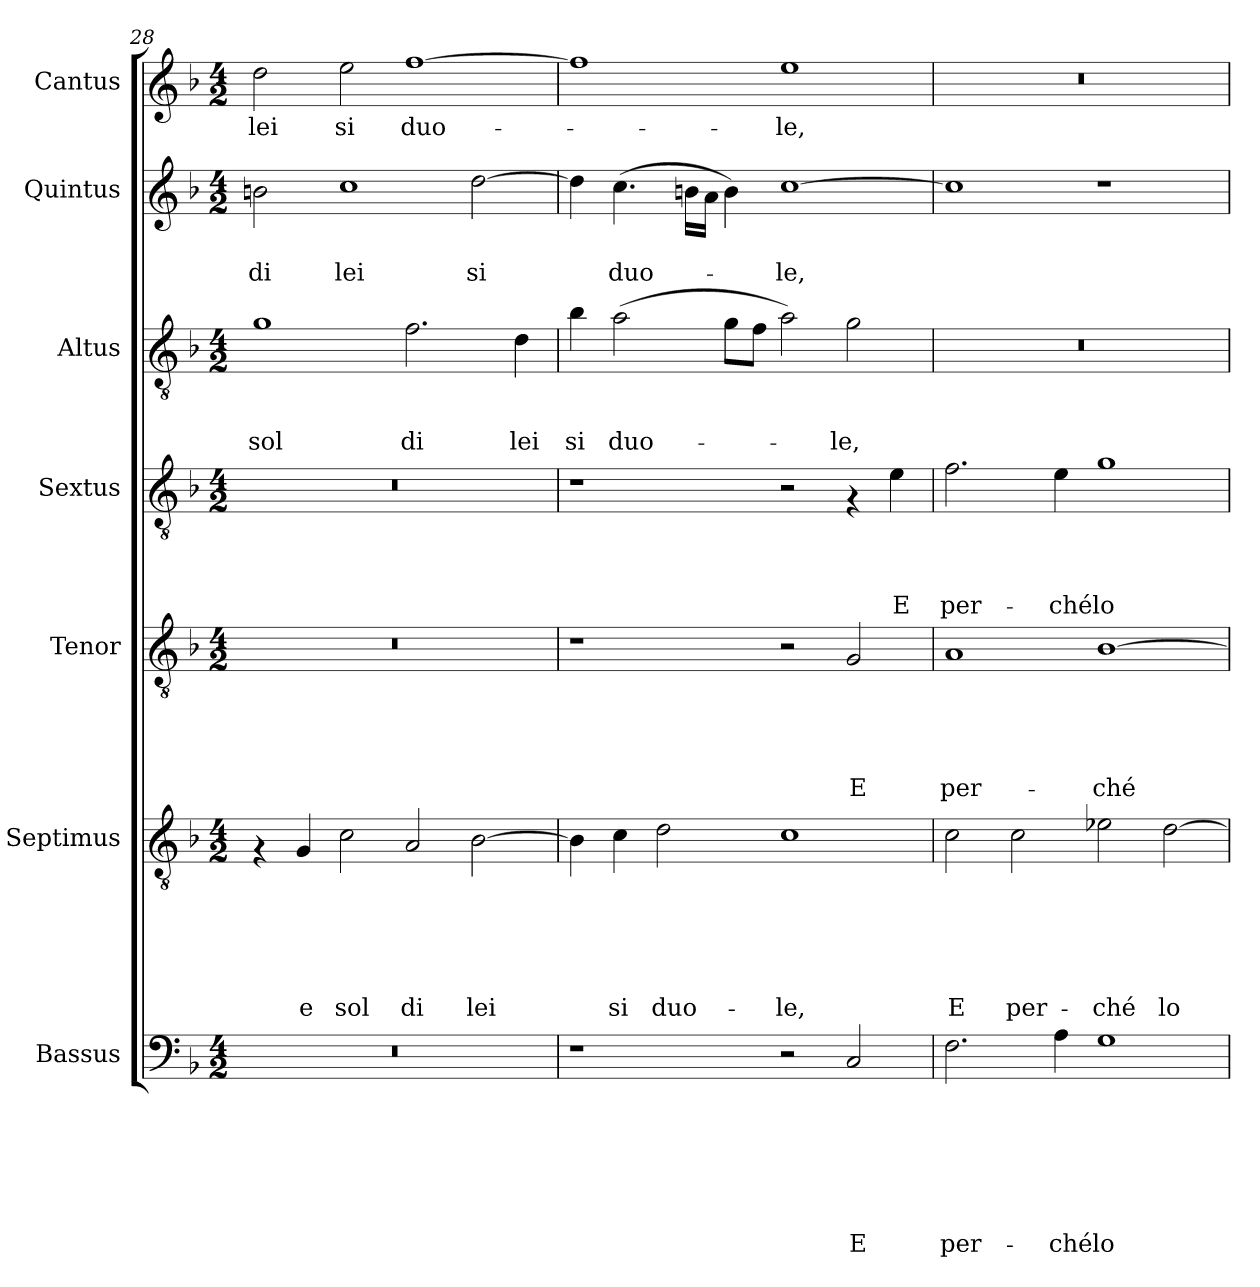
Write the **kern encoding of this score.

**kern	**text	**text	**text	**text	**text	**text	**text	**kern	**text	**text	**text	**text	**text	**text	**kern	**text	**text	**text	**text	**text	**kern	**text	**text	**text	**text	**kern	**text	**text	**text	**kern	**text	**text	**kern	**text
*part7	*part7	*part7	*part7	*part7	*part7	*part7	*part7	*part6	*part6	*part6	*part6	*part6	*part6	*part6	*part5	*part5	*part5	*part5	*part5	*part5	*part4	*part4	*part4	*part4	*part4	*part3	*part3	*part3	*part3	*part2	*part2	*part2	*part1	*part1
*staff7	*staff7	*staff7	*staff7	*staff7	*staff7	*staff7	*staff7	*staff6	*staff6	*staff6	*staff6	*staff6	*staff6	*staff6	*staff5	*staff5	*staff5	*staff5	*staff5	*staff5	*staff4	*staff4	*staff4	*staff4	*staff4	*staff3	*staff3	*staff3	*staff3	*staff2	*staff2	*staff2	*staff1	*staff1
*I"Bassus	*	*	*	*	*	*	*	*I"Septimus	*	*	*	*	*	*	*I"Tenor	*	*	*	*	*	*I"Sextus	*	*	*	*	*I"Altus	*	*	*	*I"Quintus	*	*	*I"Cantus	*
!!LO:PB:g=z
*clefF4	*	*	*	*	*	*	*	*clefGv2	*	*	*	*	*	*	*clefGv2	*	*	*	*	*	*clefGv2	*	*	*	*	*clefGv2	*	*	*	*clefG2	*	*	*clefG2	*
*k[b-]	*	*	*	*	*	*	*	*k[b-]	*	*	*	*	*	*	*k[b-]	*	*	*	*	*	*k[b-]	*	*	*	*	*k[b-]	*	*	*	*k[b-]	*	*	*k[b-]	*
*F:	*	*	*	*	*	*	*	*F:	*	*	*	*	*	*	*F:	*	*	*	*	*	*F:	*	*	*	*	*F:	*	*	*	*F:	*	*	*F:	*
*M4/2	*	*	*	*	*	*	*	*M4/2	*	*	*	*	*	*	*M4/2	*	*	*	*	*	*M4/2	*	*	*	*	*M4/2	*	*	*	*M4/2	*	*	*M4/2	*
=28	=28	=28	=28	=28	=28	=28	=28	=28	=28	=28	=28	=28	=28	=28	=28	=28	=28	=28	=28	=28	=28	=28	=28	=28	=28	=28	=28	=28	=28	=28	=28	=28	=28	=28
!	!	!	!	!	!	!	!	!	!	!	!	!	!	!	!	!	!	!	!	!	!	!	!	!	!	!	!	!	!LO:LY:b	!	!	!LO:LY:b	!	!LO:LY:b
0r	.	.	.	.	.	.	.	4rF	.	.	.	.	.	.	0r	.	.	.	.	.	0r	.	.	.	.	1g	.	.	sol	2bn\	.	di	2dd\	lei
!	!	!	!	!	!	!	!	!	!	!	!	!	!	!LO:LY:b	!	!	!	!	!	!	!	!	!	!	!	!	!	!	!	!	!	!	!	!
.	.	.	.	.	.	.	.	4G/	.	.	.	.	.	e	.	.	.	.	.	.	.	.	.	.	.	.	.	.	.	.	.	.	.	.
!	!	!	!	!	!	!	!	!	!	!	!	!	!	!LO:LY:b	!	!	!	!	!	!	!	!	!	!	!	!	!	!	!	!	!	!LO:LY:b	!	!LO:LY:b
.	.	.	.	.	.	.	.	2c\	.	.	.	.	.	sol	.	.	.	.	.	.	.	.	.	.	.	.	.	.	.	1cc	.	lei	2ee\	si
!	!	!	!	!	!	!	!	!	!	!	!	!	!	!LO:LY:b	!	!	!	!	!	!	!	!	!	!	!	!	!	!	!LO:LY:b	!	!	!	!	!LO:LY:b
.	.	.	.	.	.	.	.	2A/	.	.	.	.	.	di	.	.	.	.	.	.	.	.	.	.	.	2.f\	.	.	di	.	.	.	[>1ff	duo-
!	!	!	!	!	!	!	!	!	!	!	!	!	!	!LO:LY:b	!	!	!	!	!	!	!	!	!	!	!	!	!	!	!	!	!	!LO:LY:b	!	!
.	.	.	.	.	.	.	.	[>2B-\	.	.	.	.	.	lei	.	.	.	.	.	.	.	.	.	.	.	.	.	.	.	[>2dd\	.	si	.	.
!	!	!	!	!	!	!	!	!	!	!	!	!	!	!	!	!	!	!	!	!	!	!	!	!	!	!	!	!	!LO:LY:b	!	!	!	!	!
.	.	.	.	.	.	.	.	.	.	.	.	.	.	.	.	.	.	.	.	.	.	.	.	.	.	4d\	.	.	lei	.	.	.	.	.
=29	=29	=29	=29	=29	=29	=29	=29	=29	=29	=29	=29	=29	=29	=29	=29	=29	=29	=29	=29	=29	=29	=29	=29	=29	=29	=29	=29	=29	=29	=29	=29	=29	=29	=29
!	!	!	!	!	!	!	!	!	!	!	!	!	!	!	!	!	!	!	!	!	!	!	!	!	!	!	!	!	!LO:LY:b	!	!	!	!	!
1r	.	.	.	.	.	.	.	4B-\]	.	.	.	.	.	.	1r	.	.	.	.	.	1r	.	.	.	.	4b-\	.	.	si	4dd\]	.	.	1ff]	.
!	!	!	!	!	!	!	!	!	!	!	!	!	!	!LO:LY:b	!	!	!	!	!	!	!	!	!	!	!	!	!	!	!LO:LY:b	!	!	!LO:LY:b	!	!
.	.	.	.	.	.	.	.	4c\	.	.	.	.	.	si	.	.	.	.	.	.	.	.	.	.	.	(>2a\	.	.	duo-	(>4.cc\	.	duo-	.	.
!	!	!	!	!	!	!	!	!	!	!	!	!	!	!LO:LY:b	!	!	!	!	!	!	!	!	!	!	!	!	!	!	!	!	!	!	!	!
.	.	.	.	.	.	.	.	2d\	.	.	.	.	.	duo-	.	.	.	.	.	.	.	.	.	.	.	.	.	.	.	.	.	.	.	.
.	.	.	.	.	.	.	.	.	.	.	.	.	.	.	.	.	.	.	.	.	.	.	.	.	.	.	.	.	.	16bn\LL	.	.	.	.
.	.	.	.	.	.	.	.	.	.	.	.	.	.	.	.	.	.	.	.	.	.	.	.	.	.	.	.	.	.	16a\JJ	.	.	.	.
.	.	.	.	.	.	.	.	.	.	.	.	.	.	.	.	.	.	.	.	.	.	.	.	.	.	8g\L	.	.	.	4b\)	.	.	.	.
.	.	.	.	.	.	.	.	.	.	.	.	.	.	.	.	.	.	.	.	.	.	.	.	.	.	8f\J	.	.	.	.	.	.	.	.
!	!	!	!	!	!	!	!	!	!	!	!	!	!	!LO:LY:b	!	!	!	!	!	!	!	!	!	!	!	!	!	!	!	!	!	!LO:LY:b	!	!LO:LY:b
2r	.	.	.	.	.	.	.	1c	.	.	.	.	.	-le,	2r	.	.	.	.	.	2r	.	.	.	.	2a\)	.	.	.	[>1cc	.	-le,	1ee	-le,
!	!	!	!	!	!	!	!LO:LY:b	!	!	!	!	!	!	!	!	!	!	!	!	!LO:LY:b	!	!	!	!	!	!	!	!	!LO:LY:b	!	!	!	!	!
2C/	.	.	.	.	.	.	E	.	.	.	.	.	.	.	2G/	.	.	.	.	E	4rF	.	.	.	.	2g\	.	.	-le,	.	.	.	.	.
!	!	!	!	!	!	!	!	!	!	!	!	!	!	!	!	!	!	!	!	!	!	!	!	!	!LO:LY:b	!	!	!	!	!	!	!	!	!
.	.	.	.	.	.	.	.	.	.	.	.	.	.	.	.	.	.	.	.	.	4e\	.	.	.	E	.	.	.	.	.	.	.	.	.
=30	=30	=30	=30	=30	=30	=30	=30	=30	=30	=30	=30	=30	=30	=30	=30	=30	=30	=30	=30	=30	=30	=30	=30	=30	=30	=30	=30	=30	=30	=30	=30	=30	=30	=30
!	!	!	!	!	!	!	!LO:LY:b	!	!	!	!	!	!	!LO:LY:b	!	!	!	!	!	!LO:LY:b	!	!	!	!	!LO:LY:b	!	!	!	!	!	!	!	!	!
2.F\	.	.	.	.	.	.	per-	2c\	.	.	.	.	.	E	1A	.	.	.	.	per-	2.f\	.	.	.	per-	0r	.	.	.	1cc]	.	.	0r	.
!	!	!	!	!	!	!	!	!	!	!	!	!	!	!LO:LY:b	!	!	!	!	!	!	!	!	!	!	!	!	!	!	!	!	!	!	!	!
.	.	.	.	.	.	.	.	2c\	.	.	.	.	.	per-	.	.	.	.	.	.	.	.	.	.	.	.	.	.	.	.	.	.	.	.
!	!	!	!	!	!	!	!LO:LY:b	!	!	!	!	!	!	!	!	!	!	!	!	!	!	!	!	!	!LO:LY:b	!	!	!	!	!	!	!	!	!
4A\	.	.	.	.	.	.	-ché	.	.	.	.	.	.	.	.	.	.	.	.	.	4e\	.	.	.	-ché	.	.	.	.	.	.	.	.	.
!	!	!	!	!	!	!	!LO:LY:b	!	!	!	!	!	!	!LO:LY:b	!	!	!	!	!	!LO:LY:b	!	!	!	!	!LO:LY:b	!	!	!	!	!	!	!	!	!
1G	.	.	.	.	.	.	lo	2e-X\	.	.	.	.	.	-ché	[>1B-	.	.	.	.	-ché	1g	.	.	.	lo	.	.	.	.	1r	.	.	.	.
!	!	!	!	!	!	!	!	!	!	!	!	!	!	!LO:LY:b	!	!	!	!	!	!	!	!	!	!	!	!	!	!	!	!	!	!	!	!
.	.	.	.	.	.	.	.	[>2d\	.	.	.	.	.	lo	.	.	.	.	.	.	.	.	.	.	.	.	.	.	.	.	.	.	.	.
=	=	=	=	=	=	=	=	=	=	=	=	=	=	=	=	=	=	=	=	=	=	=	=	=	=	=	=	=	=	=	=	=	=	=
*-	*-	*-	*-	*-	*-	*-	*-	*-	*-	*-	*-	*-	*-	*-	*-	*-	*-	*-	*-	*-	*-	*-	*-	*-	*-	*-	*-	*-	*-	*-	*-	*-	*-	*-
